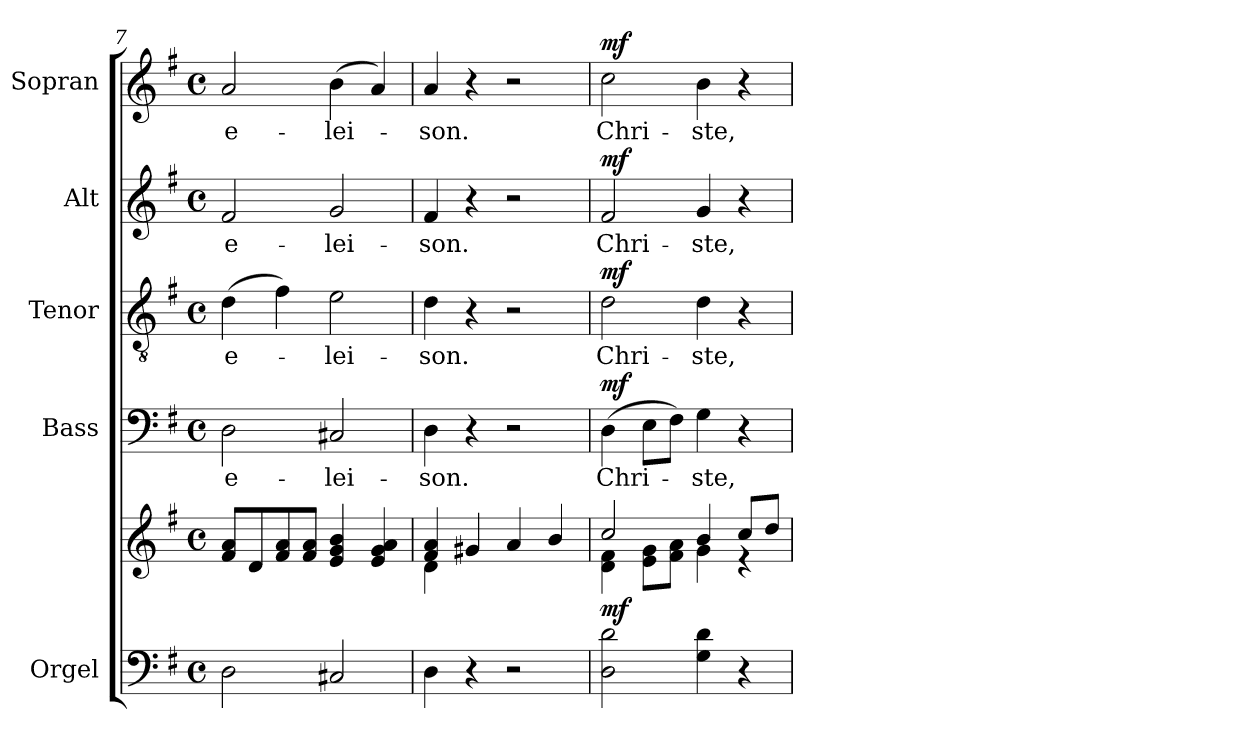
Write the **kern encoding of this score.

**kern	**kern	**dynam	**kern	**text	**dynam	**kern	**text	**dynam	**kern	**text	**dynam	**kern	**text	**dynam
*part5	*part5	*part5	*part4	*part4	*part4	*part3	*part3	*part3	*part2	*part2	*part2	*part1	*part1	*part1
*staff6	*staff5	*staff5/6	*staff4	*staff4	*staff4	*staff3	*staff3	*staff3	*staff2	*staff2	*staff2	*staff1	*staff1	*staff1
*I"Orgel	*	*	*I"Bass	*	*	*I"Tenor	*	*	*I"Alt	*	*	*I"Sopran	*	*
*I'Org.	*	*	*I'B.	*	*	*I'T.	*	*	*I'A.	*	*	*I'S.	*	*
*clefF4	*clefG2	*	*clefF4	*	*	*clefGv2	*	*	*clefG2	*	*	*clefG2	*	*
*k[f#]	*k[f#]	*	*k[f#]	*	*	*k[f#]	*	*	*k[f#]	*	*	*k[f#]	*	*
*G:	*G:	*	*G:	*	*	*G:	*	*	*G:	*	*	*G:	*	*
*M4/4	*M4/4	*	*M4/4	*	*	*M4/4	*	*	*M4/4	*	*	*M4/4	*	*
*met(c)	*met(c)	*	*met(c)	*	*	*met(c)	*	*	*met(c)	*	*	*met(c)	*	*
=7	=7	=7	=7	=7	=7	=7	=7	=7	=7	=7	=7	=7	=7	=7
!	!	!	!	!LO:LY:b	!	!	!LO:LY:b	!	!	!LO:LY:b	!	!	!LO:LY:b	!
2D\	8f#/ 8a/L	.	2D\	e-	.	(>4d\	e-	.	2f#/	e-	.	2a/	e-	.
.	8d/	.	.	.	.	.	.	.	.	.	.	.	.	.
.	8f#/ 8a/	.	.	.	.	4f#\)	.	.	.	.	.	.	.	.
.	8f#/ 8a/J	.	.	.	.	.	.	.	.	.	.	.	.	.
!	!	!	!	!LO:LY:b	!	!	!LO:LY:b	!	!	!LO:LY:b	!	!	!LO:LY:b	!
2C#X/	4e/ 4g/ 4b/	.	2C#X/	-lei-	.	2e\	-lei-	.	2g/	-lei-	.	(>4b\	-lei-	.
.	4e/ 4g/ 4a/	.	.	.	.	.	.	.	.	.	.	4a/)	.	.
=8	=8	=8	=8	=8	=8	=8	=8	=8	=8	=8	=8	=8	=8	=8
*	*^	*	*	*	*	*	*	*	*	*	*	*	*	*
!	!	!	!	!	!LO:LY:b	!	!	!LO:LY:b	!	!	!LO:LY:b	!	!	!LO:LY:b	!
4D\	4f#/ 4a/	4d\	.	4D\	-son.	.	4d\	-son.	.	4f#/	-son.	.	4a/	-son.	.
4r	4g#X/	2.ryy	.	4r	.	.	4r	.	.	4r	.	.	4r	.	.
2r	4a/	.	.	2r	.	.	2r	.	.	2r	.	.	2r	.	.
.	4b/	.	.	.	.	.	.	.	.	.	.	.	.	.	.
=9	=9	=9	=9	=9	=9	=9	=9	=9	=9	=9	=9	=9	=9	=9	=9
!	!	!	!LO:DY:b	!	!LO:LY:b	!LO:DY:a	!	!LO:LY:b	!LO:DY:a	!	!LO:LY:b	!LO:DY:a	!	!LO:LY:b	!LO:DY:a
2D\ 2d\	2cc/	4d\ 4f#\	mf	(>4D\	Chri-	mf	2d\	Chri-	mf	2f#/	Chri-	mf	2cc\	Chri-	mf
.	.	8e\ 8g\L	.	8E\L	.	.	.	.	.	.	.	.	.	.	.
.	.	8f#\ 8a\J	.	8F#\J)	.	.	.	.	.	.	.	.	.	.	.
!	!	!	!	!	!LO:LY:b	!	!	!LO:LY:b	!	!	!LO:LY:b	!	!	!LO:LY:b	!
4G\ 4d\	4b/	4g\	.	4G\	-ste,	.	4d\	-ste,	.	4g/	-ste,	.	4b\	-ste,	.
4r	8cc/L	4re	.	4r	.	.	4r	.	.	4r	.	.	4r	.	.
.	8dd/J	.	.	.	.	.	.	.	.	.	.	.	.	.	.
*	*v	*v	*	*	*	*	*	*	*	*	*	*	*	*	*
=	=	=	=	=	=	=	=	=	=	=	=	=	=	=
*-	*-	*-	*-	*-	*-	*-	*-	*-	*-	*-	*-	*-	*-	*-
